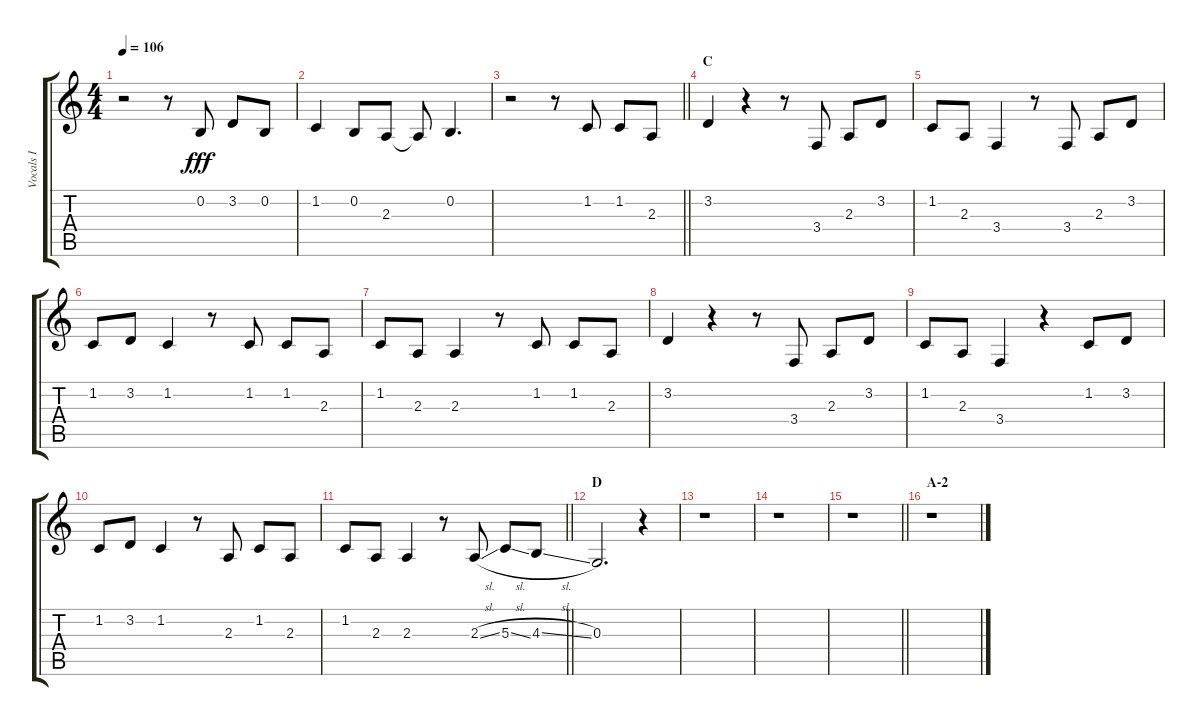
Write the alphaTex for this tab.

\track ("Vocals I" "Vocals I") {instrument voiceoohs}
\staff {score tabs}
\tuning (E4 B3 G3 D3 A2 E2) {hide}
\ts (4 4)
\tempo 106
\clef g2
\ks c
r.2{dy fff} r.8 0.2.8 3.2.8 0.2.8 |
1.2.4 0.2.8 2.3.8 2.3{t}.8 0.2.4{d} |
\barLineRight lightlight
r.2 r.8 1.2.8 1.2.8 2.3.8 |
\section ("" "C")
3.2.4 r.4 r.8 3.4.8 2.3.8 3.2.8 |
1.2.8 2.3.8 3.4.4 r.8 3.4.8 2.3.8 3.2.8 |
1.2.8 3.2.8 1.2.4 r.8 1.2.8 1.2.8 2.3.8 |
1.2.8 2.3.8 2.3.4 r.8 1.2.8 1.2.8 2.3.8 |
3.2.4 r.4 r.8 3.4.8 2.3.8 3.2.8 |
1.2.8 2.3.8 3.4.4 r.4 1.2.8 3.2.8 |
1.2.8 3.2.8 1.2.4 r.8 2.3.8 1.2.8 2.3.8 |
\barLineRight lightlight
1.2.8 2.3.8 2.3.4 r.8 2.3{sl}.8 5.3{sl}.8 4.3{sl}.8 |
\section ("" "D")
0.3.2{d} r.4 |
r.1 |
r.1 |
\barLineRight lightlight
r.1 |
\section ("" "A-2")
r.1
